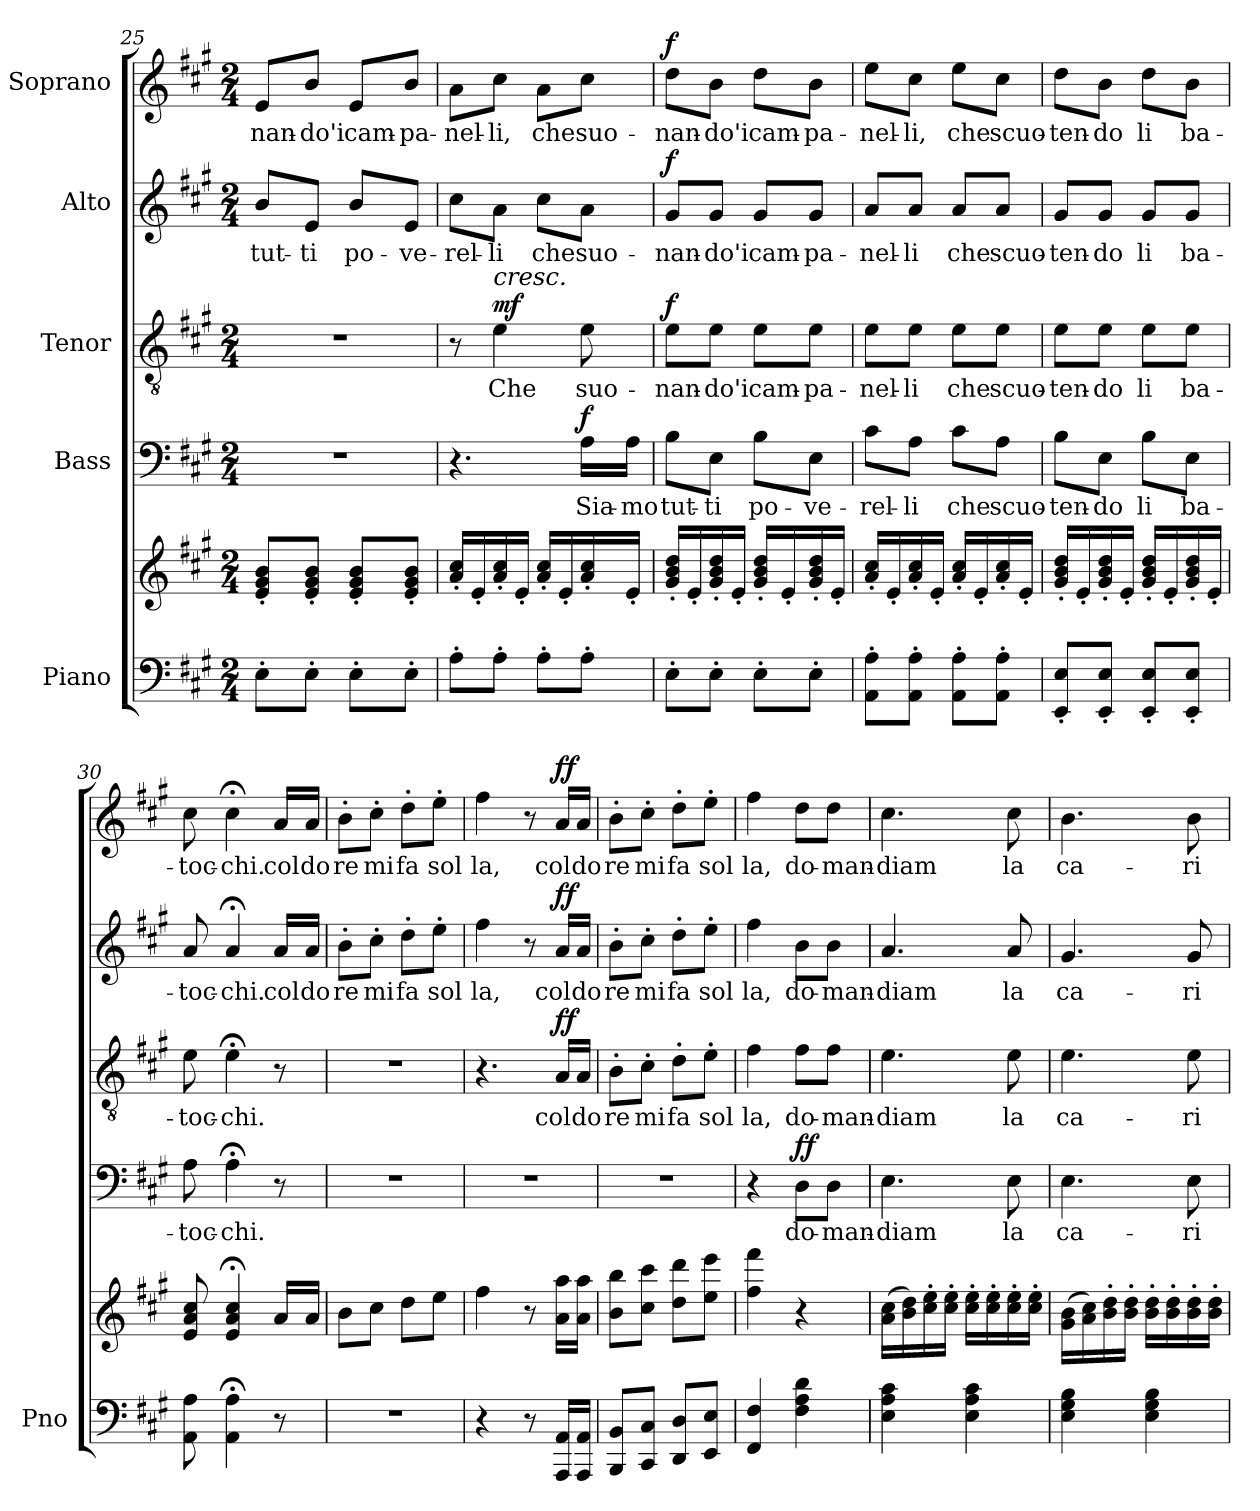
**kern	**kern	**kern	**text	**dynam	**kern	**text	**dynam	**kern	**text	**dynam	**kern	**text	**dynam
*part5	*part5	*part4	*part4	*part4	*part3	*part3	*part3	*part2	*part2	*part2	*part1	*part1	*part1
*staff6	*staff5	*staff4	*staff4	*staff4	*staff3	*staff3	*staff3	*staff2	*staff2	*staff2	*staff1	*staff1	*staff1
*I"Piano	*	*I"Bass	*	*	*I"Tenor	*	*	*I"Alto	*	*	*I"Soprano	*	*
*I'Pno	*	*	*	*	*	*	*	*	*	*	*	*	*
*clefF4	*clefG2	*clefF4	*	*	*clefGv2	*	*	*clefG2	*	*	*clefG2	*	*
*k[f#c#g#]	*k[f#c#g#]	*k[f#c#g#]	*	*	*k[f#c#g#]	*	*	*k[f#c#g#]	*	*	*k[f#c#g#]	*	*
*M2/4	*M2/4	*M2/4	*	*	*M2/4	*	*	*M2/4	*	*	*M2/4	*	*
=25	=25	=25	=25	=25	=25	=25	=25	=25	=25	=25	=25	=25	=25
!	!	!	!	!	!	!	!	!	!LO:LY:b	!	!	!LO:LY:b	!
8E'\L	8e/' 8g#/' 8b/'L	2r	.	.	2r	.	.	8b/L	tut-	.	8e/L	-nan-	.
!	!	!	!	!	!	!	!	!	!LO:LY:b	!	!	!LO:LY:b	!
8E'\J	8e/' 8g#/' 8b/'J	.	.	.	.	.	.	8e/J	-ti	.	8b/J	-do'i	.
!	!	!	!	!	!	!	!	!	!LO:LY:b	!	!	!LO:LY:b	!
8E'\L	8e/' 8g#/' 8b/'L	.	.	.	.	.	.	8b/L	po-	.	8e/L	cam-	.
!	!	!	!	!	!	!	!	!	!LO:LY:b	!	!	!LO:LY:b	!
8E'\J	8e/' 8g#/' 8b/'J	.	.	.	.	.	.	8e/J	-ve-	.	8b/J	-pa-	.
=26	=26	=26	=26	=26	=26	=26	=26	=26	=26	=26	=26	=26	=26
!	!	!	!	!	!	!	!	!	!LO:LY:b	!	!	!LO:LY:b	!
8A'\L	16a/' 16cc#/'LL	4.r	.	.	8r	.	.	8cc#\L	-rel-	.	8a\L	-nel-	.
.	16e'/	.	.	.	.	.	.	.	.	.	.	.	.
!	!	!	!	!	!LO:TX:a:i:t=cresc.	!	!	!	!	!	!	!	!
!	!	!	!	!	!	!LO:LY:b	!LO:DY:a	!	!LO:LY:b	!	!	!LO:LY:b	!
8A'\J	16a/' 16cc#/'	.	.	.	4e\	Che	mf	8a\J	-li	.	8cc#\J	-li,	.
.	16e'/JJ	.	.	.	.	.	.	.	.	.	.	.	.
!	!	!	!	!	!	!	!	!	!LO:LY:b	!	!	!LO:LY:b	!
8A'\L	16a/' 16cc#/'LL	.	.	.	.	.	.	8cc#\L	che	.	8a\L	che	.
.	16e'/	.	.	.	.	.	.	.	.	.	.	.	.
!	!	!	!LO:LY:b	!LO:DY:a	!	!LO:LY:b	!	!	!LO:LY:b	!	!	!LO:LY:b	!
8A'\J	16a/' 16cc#/'	16A\LL	Sia-	f	8e\	suo-	.	8a\J	suo-	.	8cc#\J	suo-	.
!	!	!	!LO:LY:b	!	!	!	!	!	!	!	!	!	!
.	16e'/JJ	16A\JJ	-mo	.	.	.	.	.	.	.	.	.	.
!!LO:LB:g=z
=27	=27	=27	=27	=27	=27	=27	=27	=27	=27	=27	=27	=27	=27
!	!	!	!LO:LY:b	!	!	!LO:LY:b	!LO:DY:a	!	!LO:LY:b	!LO:DY:a	!	!LO:LY:b	!LO:DY:a
8E'\L	16g#/' 16b/' 16dd/'LL	8B\L	tut-	.	8e\L	-nan-	f	8g#/L	-nan-	f	8dd\L	-nan-	f
.	16e'/	.	.	.	.	.	.	.	.	.	.	.	.
!	!	!	!LO:LY:b	!	!	!LO:LY:b	!	!	!LO:LY:b	!	!	!LO:LY:b	!
8E'\J	16g#/' 16b/' 16dd/'	8E\J	-ti	.	8e\J	-do'i	.	8g#/J	-do'i	.	8b\J	-do'i	.
.	16e'/JJ	.	.	.	.	.	.	.	.	.	.	.	.
!	!	!	!LO:LY:b	!	!	!LO:LY:b	!	!	!LO:LY:b	!	!	!LO:LY:b	!
8E'\L	16g#/' 16b/' 16dd/'LL	8B\L	po-	.	8e\L	cam-	.	8g#/L	cam-	.	8dd\L	cam-	.
.	16e'/	.	.	.	.	.	.	.	.	.	.	.	.
!	!	!	!LO:LY:b	!	!	!LO:LY:b	!	!	!LO:LY:b	!	!	!LO:LY:b	!
8E'\J	16g#/' 16b/' 16dd/'	8E\J	-ve-	.	8e\J	-pa-	.	8g#/J	-pa-	.	8b\J	-pa-	.
.	16e'/JJ	.	.	.	.	.	.	.	.	.	.	.	.
=28	=28	=28	=28	=28	=28	=28	=28	=28	=28	=28	=28	=28	=28
!	!	!	!LO:LY:b	!	!	!LO:LY:b	!	!	!LO:LY:b	!	!	!LO:LY:b	!
8AA\' 8A\'L	16a/' 16cc#/'LL	8c#\L	-rel-	.	8e\L	-nel-	.	8a/L	-nel-	.	8ee\L	-nel-	.
.	16e'/	.	.	.	.	.	.	.	.	.	.	.	.
!	!	!	!LO:LY:b	!	!	!LO:LY:b	!	!	!LO:LY:b	!	!	!LO:LY:b	!
8AA\' 8A\'J	16a/' 16cc#/'	8A\J	-li	.	8e\J	-li	.	8a/J	-li	.	8cc#\J	-li,	.
.	16e'/JJ	.	.	.	.	.	.	.	.	.	.	.	.
!	!	!	!LO:LY:b	!	!	!LO:LY:b	!	!	!LO:LY:b	!	!	!LO:LY:b	!
8AA\' 8A\'L	16a/' 16cc#/'LL	8c#\L	che	.	8e\L	che	.	8a/L	che	.	8ee\L	che	.
.	16e'/	.	.	.	.	.	.	.	.	.	.	.	.
!	!	!	!LO:LY:b	!	!	!LO:LY:b	!	!	!LO:LY:b	!	!	!LO:LY:b	!
8AA\' 8A\'J	16a/' 16cc#/'	8A\J	scuo-	.	8e\J	scuo-	.	8a/J	scuo-	.	8cc#\J	scuo-	.
.	16e'/JJ	.	.	.	.	.	.	.	.	.	.	.	.
=29	=29	=29	=29	=29	=29	=29	=29	=29	=29	=29	=29	=29	=29
!	!	!	!LO:LY:b	!	!	!LO:LY:b	!	!	!LO:LY:b	!	!	!LO:LY:b	!
8EE/' 8E/'L	16g#/' 16b/' 16dd/'LL	8B\L	-ten-	.	8e\L	-ten-	.	8g#/L	-ten-	.	8dd\L	-ten-	.
.	16e'/	.	.	.	.	.	.	.	.	.	.	.	.
!	!	!	!LO:LY:b	!	!	!LO:LY:b	!	!	!LO:LY:b	!	!	!LO:LY:b	!
8EE/' 8E/'J	16g#/' 16b/' 16dd/'	8E\J	-do	.	8e\J	-do	.	8g#/J	-do	.	8b\J	-do	.
.	16e'/JJ	.	.	.	.	.	.	.	.	.	.	.	.
!	!	!	!LO:LY:b	!	!	!LO:LY:b	!	!	!LO:LY:b	!	!	!LO:LY:b	!
8EE/' 8E/'L	16g#/' 16b/' 16dd/'LL	8B\L	li	.	8e\L	li	.	8g#/L	li	.	8dd\L	li	.
.	16e'/	.	.	.	.	.	.	.	.	.	.	.	.
!	!	!	!LO:LY:b	!	!	!LO:LY:b	!	!	!LO:LY:b	!	!	!LO:LY:b	!
8EE/' 8E/'J	16g#/' 16b/' 16dd/'	8E\J	ba-	.	8e\J	ba-	.	8g#/J	ba-	.	8b\J	ba-	.
.	16e'/JJ	.	.	.	.	.	.	.	.	.	.	.	.
=30	=30	=30	=30	=30	=30	=30	=30	=30	=30	=30	=30	=30	=30
!	!	!	!LO:LY:b	!	!	!LO:LY:b	!	!	!LO:LY:b	!	!	!LO:LY:b	!
8AA\ 8A\	8e/ 8a/ 8cc#/	8A\	-toc-	.	8e\	-toc-	.	8a/	-toc-	.	8cc#\	-toc-	.
!	!	!	!LO:LY:b	!	!	!LO:LY:b	!	!	!LO:LY:b	!	!	!LO:LY:b	!
4AA\;< 4A\;<	4e/;< 4a/;< 4cc#/;<	4A;<\	-chi.	.	4e;<\	-chi.	.	4a;</	-chi.	.	4cc#;<\	-chi.	.
!	!	!	!	!	!	!	!	!	!LO:LY:b	!	!	!LO:LY:b	!
8r	16a/LL	8r	.	.	8r	.	.	16a/LL	col	.	16a/LL	col	.
!	!	!	!	!	!	!	!	!	!LO:LY:b	!	!	!LO:LY:b	!
.	16a/JJ	.	.	.	.	.	.	16a/JJ	do	.	16a/JJ	do	.
=31	=31	=31	=31	=31	=31	=31	=31	=31	=31	=31	=31	=31	=31
!	!	!	!	!	!	!	!	!	!LO:LY:b	!	!	!LO:LY:b	!
2r	8b\L	2r	.	.	2r	.	.	8b'\L	re	.	8b'\L	re	.
!	!	!	!	!	!	!	!	!	!LO:LY:b	!	!	!LO:LY:b	!
.	8cc#\J	.	.	.	.	.	.	8cc#'\J	mi	.	8cc#'\J	mi	.
!	!	!	!	!	!	!	!	!	!LO:LY:b	!	!	!LO:LY:b	!
.	8dd\L	.	.	.	.	.	.	8dd'\L	fa	.	8dd'\L	fa	.
!	!	!	!	!	!	!	!	!	!LO:LY:b	!	!	!LO:LY:b	!
.	8ee\J	.	.	.	.	.	.	8ee'\J	sol	.	8ee'\J	sol	.
=32	=32	=32	=32	=32	=32	=32	=32	=32	=32	=32	=32	=32	=32
!	!	!	!	!	!	!	!	!	!LO:LY:b	!	!	!LO:LY:b	!
4r	4ff#\	2r	.	.	4.r	.	.	4ff#\	la,	.	4ff#\	la,	.
8r	8r	.	.	.	.	.	.	8r	.	.	8r	.	.
!	!	!	!	!	!	!LO:LY:b	!LO:DY:a	!	!LO:LY:b	!LO:DY:a	!	!LO:LY:b	!LO:DY:a
16AAA/ 16AA/LL	16a\ 16aa\LL	.	.	.	16A/LL	col	ff	16a/LL	col	ff	16a/LL	col	ff
!	!	!	!	!	!	!LO:LY:b	!	!	!LO:LY:b	!	!	!LO:LY:b	!
16AAA/ 16AA/JJ	16a\ 16aa\JJ	.	.	.	16A/JJ	do	.	16a/JJ	do	.	16a/JJ	do	.
=33	=33	=33	=33	=33	=33	=33	=33	=33	=33	=33	=33	=33	=33
!	!	!	!	!	!	!LO:LY:b	!	!	!LO:LY:b	!	!	!LO:LY:b	!
8BBB/ 8BB/L	8b\ 8bb\L	2r	.	.	8B'\L	re	.	8b'\L	re	.	8b'\L	re	.
!	!	!	!	!	!	!LO:LY:b	!	!	!LO:LY:b	!	!	!LO:LY:b	!
8CC#/ 8C#/J	8cc#\ 8ccc#\J	.	.	.	8c#'\J	mi	.	8cc#'\J	mi	.	8cc#'\J	mi	.
!	!	!	!	!	!	!LO:LY:b	!	!	!LO:LY:b	!	!	!LO:LY:b	!
8DD/ 8D/L	8dd\ 8ddd\L	.	.	.	8d'\L	fa	.	8dd'\L	fa	.	8dd'\L	fa	.
!	!	!	!	!	!	!LO:LY:b	!	!	!LO:LY:b	!	!	!LO:LY:b	!
8EE/ 8E/J	8ee\ 8eee\J	.	.	.	8e'\J	sol	.	8ee'\J	sol	.	8ee'\J	sol	.
!!LO:PB:g=z
=34	=34	=34	=34	=34	=34	=34	=34	=34	=34	=34	=34	=34	=34
!	!	!	!	!	!	!LO:LY:b	!	!	!LO:LY:b	!	!	!LO:LY:b	!
4FF#/ 4F#/	4ff#\ 4fff#\	4r	.	.	4f#\	la,	.	4ff#\	la,	.	4ff#\	la,	.
!	!	!	!LO:LY:b	!LO:DY:a	!	!LO:LY:b	!	!	!LO:LY:b	!	!	!LO:LY:b	!
4F#\ 4A\ 4d\	4r	8D\L	do-	ff	8f#\L	do-	.	8b\L	do-	.	8dd\L	do-	.
!	!	!	!LO:LY:b	!	!	!LO:LY:b	!	!	!LO:LY:b	!	!	!LO:LY:b	!
.	.	8D\J	-man-	.	8f#\J	-man-	.	8b\J	-man-	.	8dd\J	-man-	.
=35	=35	=35	=35	=35	=35	=35	=35	=35	=35	=35	=35	=35	=35
!	!	!	!LO:LY:b	!	!	!LO:LY:b	!	!	!LO:LY:b	!	!	!LO:LY:b	!
4E\ 4A\ 4c#\	(>16a\ 16cc#\LL	4.E\	-diam	.	4.e\	-diam	.	4.a/	-diam	.	4.cc#\	-diam	.
.	16b\ 16dd\)	.	.	.	.	.	.	.	.	.	.	.	.
.	16cc#\' 16ee\'	.	.	.	.	.	.	.	.	.	.	.	.
.	16cc#\' 16ee\'JJ	.	.	.	.	.	.	.	.	.	.	.	.
4E\ 4A\ 4c#\	16cc#\' 16ee\'LL	.	.	.	.	.	.	.	.	.	.	.	.
.	16cc#\' 16ee\'	.	.	.	.	.	.	.	.	.	.	.	.
!	!	!	!LO:LY:b	!	!	!LO:LY:b	!	!	!LO:LY:b	!	!	!LO:LY:b	!
.	16cc#\' 16ee\'	8E\	la	.	8e\	la	.	8a/	la	.	8cc#\	la	.
.	16cc#\' 16ee\'JJ	.	.	.	.	.	.	.	.	.	.	.	.
=36	=36	=36	=36	=36	=36	=36	=36	=36	=36	=36	=36	=36	=36
!	!	!	!LO:LY:b	!	!	!LO:LY:b	!	!	!LO:LY:b	!	!	!LO:LY:b	!
4E\ 4G#\ 4B\	(>16g#\ 16b\LL	4.E\	ca-	.	4.e\	ca-	.	4.g#/	ca-	.	4.b\	ca-	.
.	16a\ 16cc#\)	.	.	.	.	.	.	.	.	.	.	.	.
.	16b\' 16dd\'	.	.	.	.	.	.	.	.	.	.	.	.
.	16b\' 16dd\'JJ	.	.	.	.	.	.	.	.	.	.	.	.
4E\ 4G#\ 4B\	16b\' 16dd\'LL	.	.	.	.	.	.	.	.	.	.	.	.
.	16b\' 16dd\'	.	.	.	.	.	.	.	.	.	.	.	.
!	!	!	!LO:LY:b	!	!	!LO:LY:b	!	!	!LO:LY:b	!	!	!LO:LY:b	!
.	16b\' 16dd\'	8E\	-ri-	.	8e\	-ri-	.	8g#/	-ri-	.	8b\	-ri-	.
.	16b\' 16dd\'JJ	.	.	.	.	.	.	.	.	.	.	.	.
=	=	=	=	=	=	=	=	=	=	=	=	=	=
*-	*-	*-	*-	*-	*-	*-	*-	*-	*-	*-	*-	*-	*-
